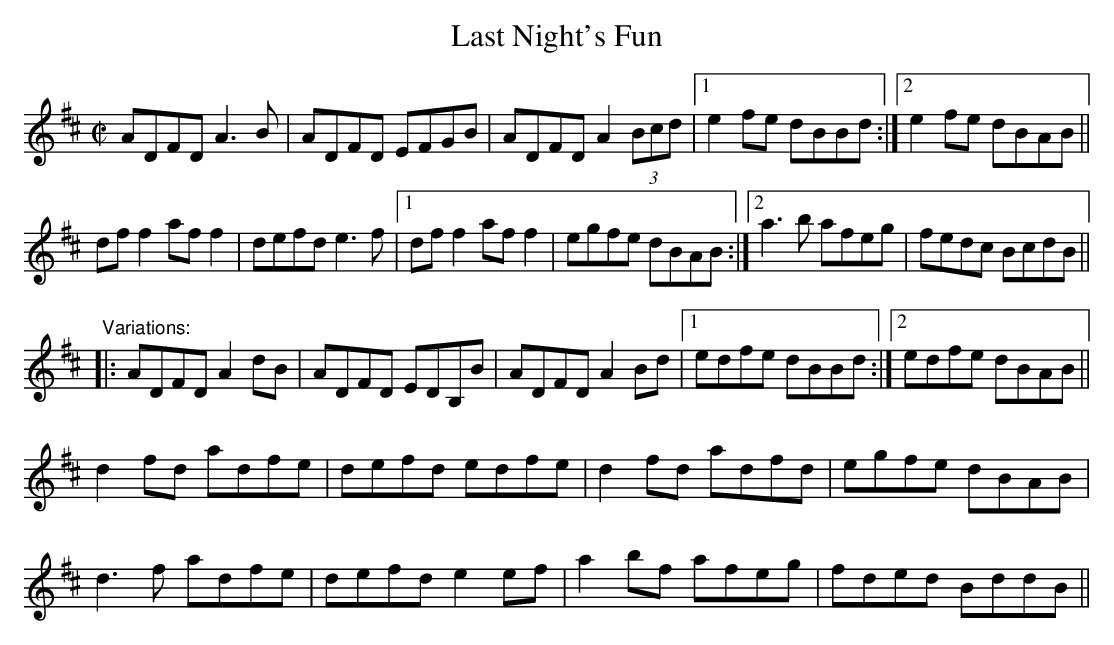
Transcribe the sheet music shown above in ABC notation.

X:1
T:Last Night's Fun
M:C|
K:D
ADFD A3B|ADFD EFGB|ADFD A2 (3Bcd|1 e2fe dBBd:|2 e2fe dBAB||
dff2 aff2|defd e3f|1 dff2 aff2|egfe dBAB:|2 a3b afeg|fedc BcdB||
"Variations:"
|:ADFD A2dB|ADFD EDB,B|ADFD A2Bd|1 edfe dBBd:|2 edfe dBAB||
d2fd adfe|defd edfe|d2fd adfd|egfe dBAB|
d3f adfe|defd e2ef|a2bf afeg|fded BddB||
